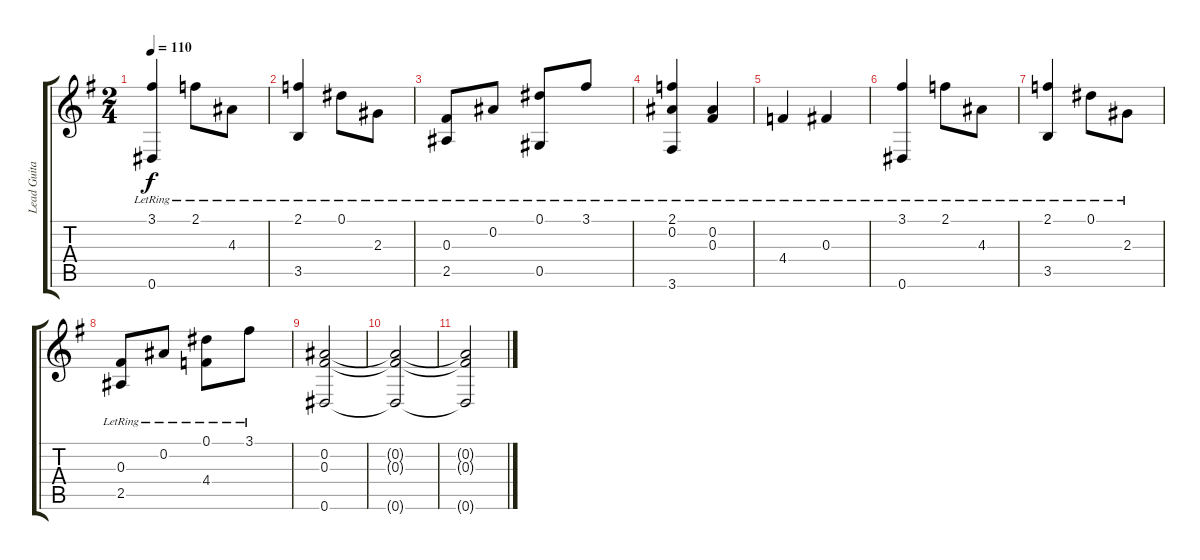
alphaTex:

\track ("Lead Guitar Riff" "Lead Guita") {instrument acousticguitarnylon}
\staff {score tabs}
\tuning (Eb4 Bb3 Gb3 Db3 Ab2 Eb2) {hide}
\ts (2 4)
\tempo 110
\clef g2
\ks g
(3.1{lr} 0.6{lr}).4{dy f} 2.1{lr}.8 4.3{lr}.8 |
(2.1{lr} 3.5{lr}).4 0.1{lr}.8 2.3{lr}.8 |
(0.3{lr} 2.5{lr}).8 0.2{lr}.8 (0.1{lr} 0.5{lr}).8 3.1{lr}.8 |
(2.1{lr} 0.2{lr} 3.6{lr}).4 (0.2{lr} 0.3{lr}).4 |
4.4{lr}.4 0.3{lr}.4 |
(3.1{lr} 0.6{lr}).4 2.1{lr}.8 4.3{lr}.8 |
(2.1{lr} 3.5{lr}).4 0.1{lr}.8 2.3{lr}.8 |
(0.3{lr} 2.5{lr}).8 0.2{lr}.8 (0.1{lr} 4.4{lr}).8 3.1{lr}.8 |
(0.2 0.3 0.6).2 |
(0.2{t} 0.3{t} 0.6{t}).2 |
(0.2{t} 0.3{t} 0.6{t}).2
